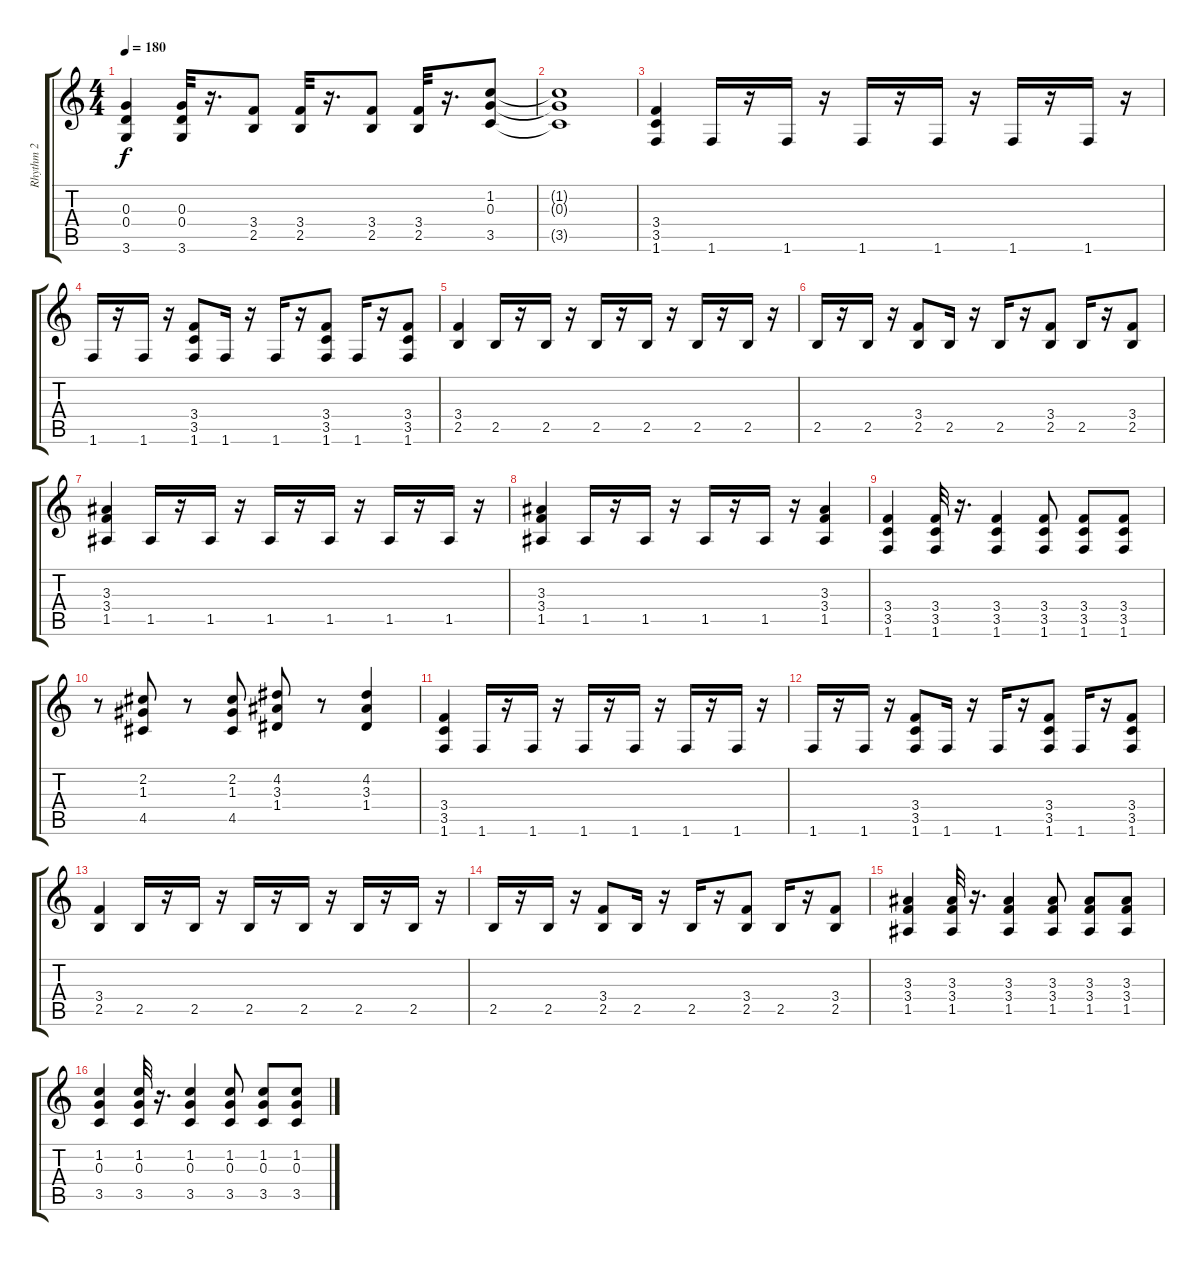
\track ("Rhythm 2" "Rhythm 2") {instrument overdrivenguitar}
\staff {score tabs}
\tuning (E4 B3 G3 D3 A2 E2) {hide}
\ts (4 4)
\tempo 180
\clef g2
\ks c
(0.3 0.4 3.6).4{dy f} (0.3 0.4 3.6).32 r.16{d} (3.4 2.5).8 (3.4 2.5).32 r.16{d} (3.4 2.5).8 (3.4 2.5).32 r.16{d} (1.2 0.3 3.5).8 |
(1.2{t} 0.3{t} 3.5{t}).1 |
(3.4 3.5 1.6).4 1.6.16 r.16 1.6.16 r.16 1.6.16 r.16 1.6.16 r.16 1.6.16 r.16 1.6.16 r.16 |
1.6.16 r.16 1.6.16 r.16 (3.4 3.5 1.6).8 1.6.16 r.16 1.6.16 r.16 (3.4 3.5 1.6).8 1.6.16 r.16 (3.4 3.5 1.6).8 |
(3.4 2.5).4 2.5.16 r.16 2.5.16 r.16 2.5.16 r.16 2.5.16 r.16 2.5.16 r.16 2.5.16 r.16 |
2.5.16 r.16 2.5.16 r.16 (3.4 2.5).8 2.5.16 r.16 2.5.16 r.16 (3.4 2.5).8 2.5.16 r.16 (3.4 2.5).8 |
(3.3 3.4 1.5).4 1.5.16 r.16 1.5.16 r.16 1.5.16 r.16 1.5.16 r.16 1.5.16 r.16 1.5.16 r.16 |
(3.3 3.4 1.5).4 1.5.16 r.16 1.5.16 r.16 1.5.16 r.16 1.5.16 r.16 (3.3 3.4 1.5).4 |
(3.4 3.5 1.6).4 (3.4 3.5 1.6).32 r.16{d} (3.4 3.5 1.6).4 (3.4 3.5 1.6).8 (3.4 3.5 1.6).8 (3.4 3.5 1.6).8 |
r.8 (2.2 1.3 4.5).8 r.8 (2.2 1.3 4.5).8 (4.2 3.3 1.4).8 r.8 (4.2 3.3 1.4).4 |
(3.4 3.5 1.6).4 1.6.16 r.16 1.6.16 r.16 1.6.16 r.16 1.6.16 r.16 1.6.16 r.16 1.6.16 r.16 |
1.6.16 r.16 1.6.16 r.16 (3.4 3.5 1.6).8 1.6.16 r.16 1.6.16 r.16 (3.4 3.5 1.6).8 1.6.16 r.16 (3.4 3.5 1.6).8 |
(3.4 2.5).4 2.5.16 r.16 2.5.16 r.16 2.5.16 r.16 2.5.16 r.16 2.5.16 r.16 2.5.16 r.16 |
2.5.16 r.16 2.5.16 r.16 (3.4 2.5).8 2.5.16 r.16 2.5.16 r.16 (3.4 2.5).8 2.5.16 r.16 (3.4 2.5).8 |
(3.3 3.4 1.5).4 (3.3 3.4 1.5).32 r.16{d} (3.3 3.4 1.5).4 (3.3 3.4 1.5).8 (3.3 3.4 1.5).8 (3.3 3.4 1.5).8 |
(1.2 0.3 3.5).4 (1.2 0.3 3.5).32 r.16{d} (1.2 0.3 3.5).4 (1.2 0.3 3.5).8 (1.2 0.3 3.5).8 (1.2 0.3 3.5).8
